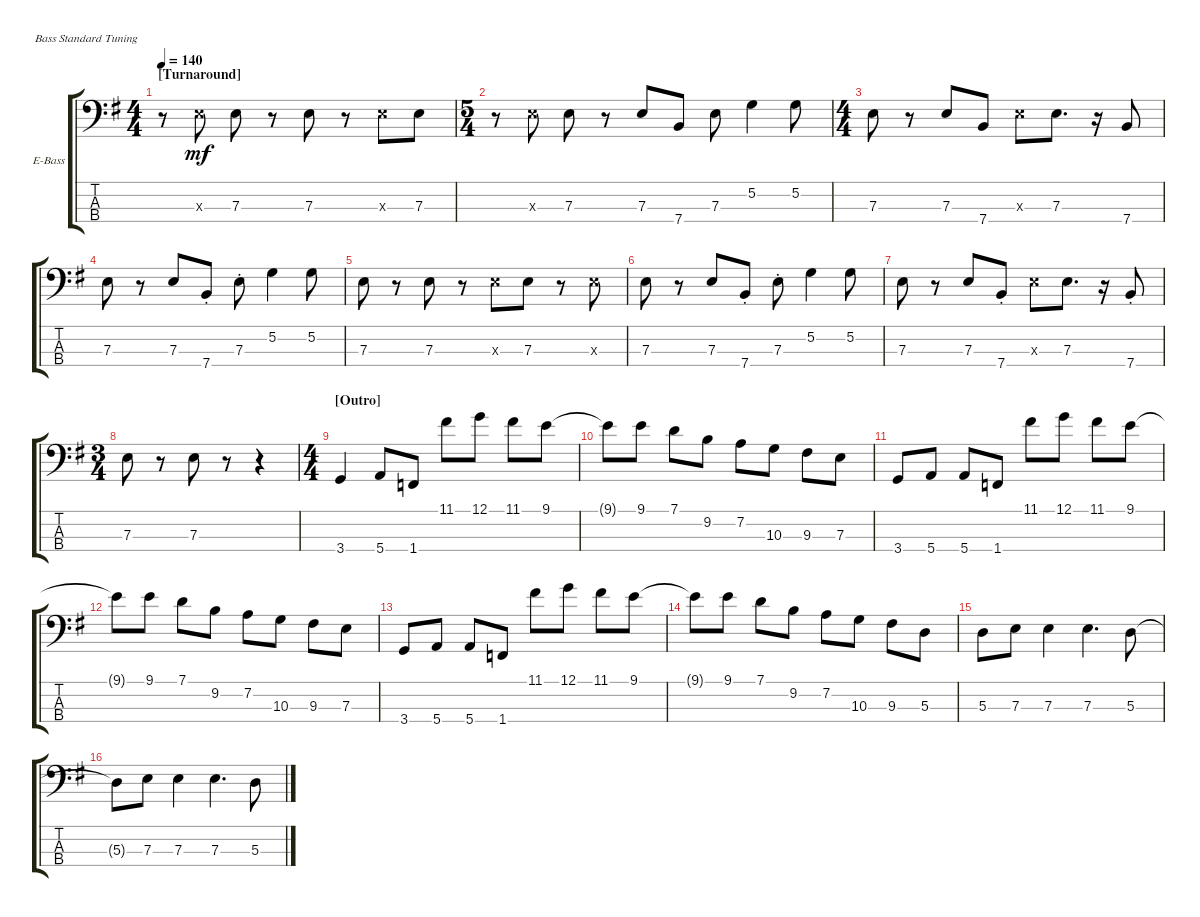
\defaultSystemsLayout 4
\bracketExtendMode groupsimilarinstruments
\firstSystemTrackNameOrientation horizontal
\otherSystemsTrackNameOrientation horizontal
\track ("Electric Bass" "E-Bass") {instrument electricbassfinger}
\staff {score tabs}
\tuning (G2 D2 A1 E1)
\ts (4 4)
\section ("" "[Turnaround]")
\tempo 140
\clef f4
\ks g
r.8{dy mf} 7.3{x}.8 7.3.8 r.8 7.3.8 r.8 7.3{x}.8 7.3.8 |
\ts (5 4)
r.8 7.3{x}.8 7.3.8 r.8 7.3.8 7.4.8 7.3.8 5.2.4 5.2.8 |
\ts (4 4)
7.3.8 r.8 7.3.8 7.4.8 7.3{x}.8 7.3.8{d} r.16 7.4.8 |
7.3.8 r.8 7.3.8 7.4{st}.8 7.3{st}.8 5.2.4 5.2.8 |
7.3.8 r.8 7.3.8 r.8 7.3{x}.8 7.3.8 r.8 7.3{x}.8 |
7.3.8 r.8 7.3.8 7.4{st}.8 7.3{st}.8 5.2.4 5.2.8 |
7.3.8 r.8 7.3.8 7.4{st}.8 7.3{x}.8 7.3.8{d} r.16 7.4{st}.8 |
\ts (3 4)
7.3.8 r.8 7.3.8 r.8 r.4 |
\ts (4 4)
\section ("" "[Outro]")
3.4.4 5.4.8 1.4.8 11.1.8 12.1.8 11.1.8 9.1.8 |
9.1{t}.8 9.1.8 7.1.8 9.2.8 7.2.8 10.3.8 9.3.8 7.3.8 |
3.4.8 5.4.8 5.4.8 1.4.8 11.1.8 12.1.8 11.1.8 9.1.8 |
9.1{t}.8 9.1.8 7.1.8 9.2.8 7.2.8 10.3.8 9.3.8 7.3.8 |
3.4.8 5.4.8 5.4.8 1.4.8 11.1.8 12.1.8 11.1.8 9.1.8 |
9.1{t}.8 9.1.8 7.1.8 9.2.8 7.2.8 10.3.8 9.3.8 5.3.8 |
5.3.8 7.3.8 7.3.4 7.3.4{d} 5.3.8 |
5.3{t}.8 7.3.8 7.3.4 7.3.4{d} 5.3.8
